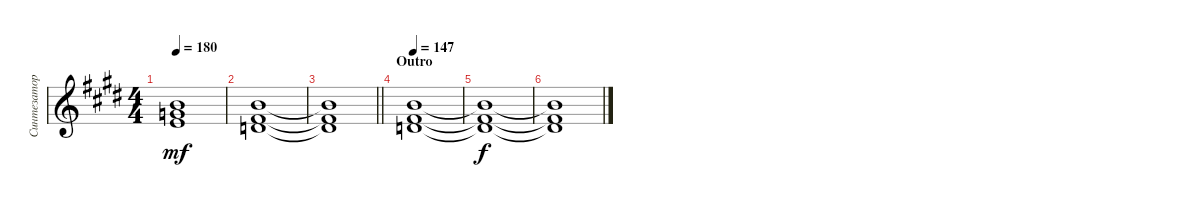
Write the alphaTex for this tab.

\track ("Синтезатор" "Синтезатор") {instrument stringensemble1}
\staff {score}
\tuning (E4 B3 G3 D3 A2 E2) {hide}
\ts (4 4)
\tempo 180
\clef g2
\ks c#minor
(7.1{t} 8.2{t} 9.3{t}).1{dy mf} |
(7.1 7.2 7.3).1 |
\barLineRight lightlight
(7.1{t} 7.2{t} 7.3{t}).1 |
\section ("" "Outro")
\tempo 147
(7.1 7.2 7.3).1{volume 0} |
(7.1{t} 7.2{t} 7.3{t}).1{dy f} |
(7.1{t} 7.2{t} 7.3{t}).1
